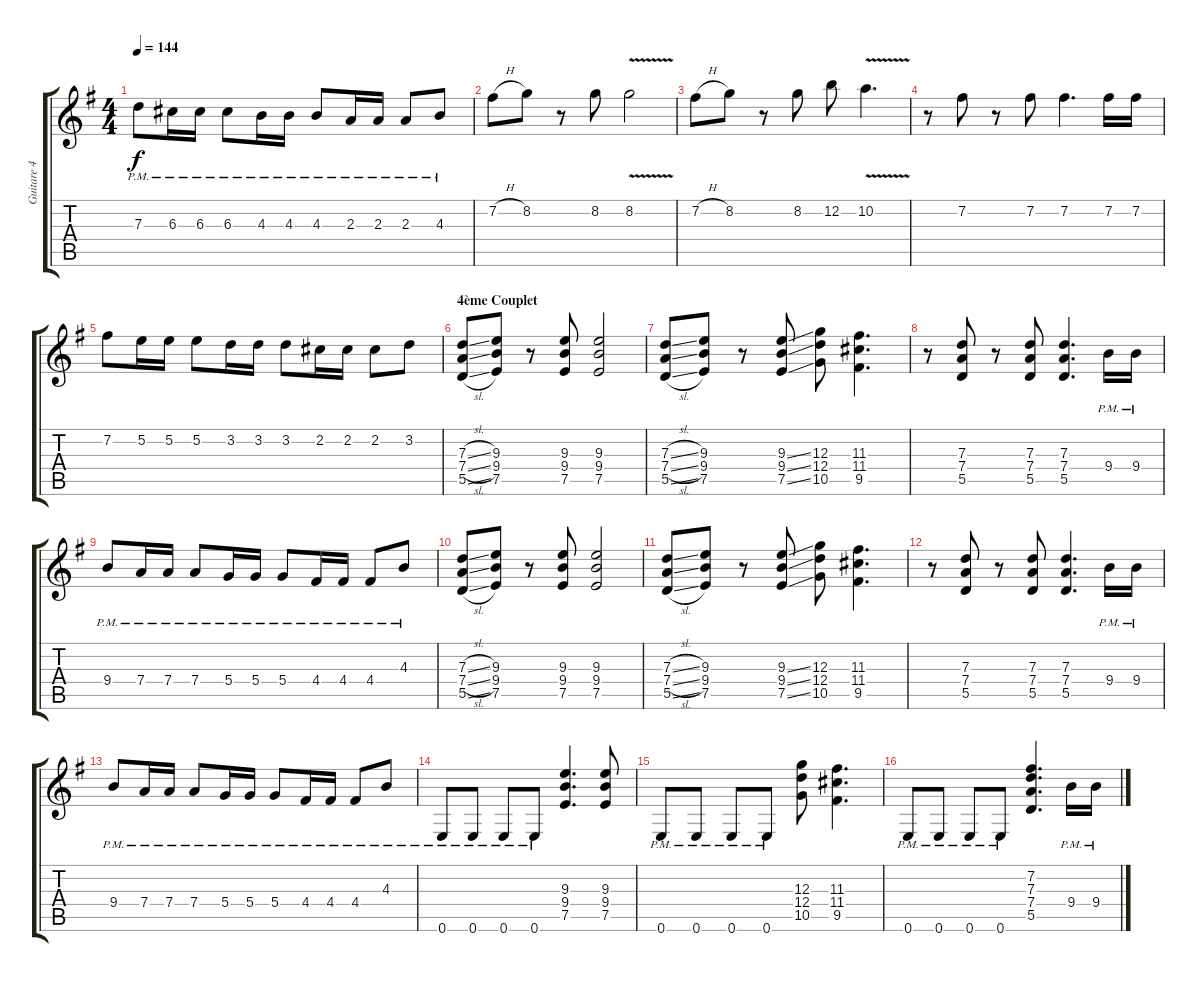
\track ("Guitare 4" "Guitare 4") {instrument distortionguitar}
\staff {score tabs}
\tuning (E4 B3 G3 D3 A2 E2) {hide}
\ts (4 4)
\tempo 144
\clef g2
\ks g
7.3{pm}.8{dy f} 6.3{pm}.16 6.3{pm}.16 6.3{pm}.8 4.3{pm}.16 4.3{pm}.16 4.3{pm}.8 2.3{pm}.16 2.3{pm}.16 2.3{pm}.8 4.3{pm}.8 |
7.2{h}.8 8.2.8 r.8 8.2.8 8.2{v}.2 |
7.2{h}.8 8.2.8 r.8 8.2.8 12.2.8 10.2{v}.4{d} |
r.8 7.2.8 r.8 7.2.8 7.2.4{d} 7.2.16 7.2.16 |
7.2.8 5.2.16 5.2.16 5.2.8 3.2.16 3.2.16 3.2.8 2.2.16 2.2.16 2.2.8 3.2.8 |
\section ("" "4ème Couplet")
(7.3{sl} 7.4{sl} 5.5{sl}).8{volume 8} (9.3 9.4 7.5).8 r.8 (9.3 9.4 7.5).8 (9.3 9.4 7.5).2 |
(7.3{sl} 7.4{sl} 5.5{sl}).8 (9.3 9.4 7.5).8 r.8 (9.3{ss} 9.4{ss} 7.5{ss}).8 (12.3 12.4 10.5).8 (11.3 11.4 9.5).4{d} |
r.8 (7.3 7.4 5.5).8 r.8 (7.3 7.4 5.5).8 (7.3 7.4 5.5).4{d} 9.4{pm}.16 9.4{pm}.16 |
9.4{pm}.8 7.4{pm}.16 7.4{pm}.16 7.4{pm}.8 5.4{pm}.16 5.4{pm}.16 5.4{pm}.8 4.4{pm}.16 4.4{pm}.16 4.4{pm}.8 4.3{pm}.8 |
(7.3{sl} 7.4{sl} 5.5{sl}).8 (9.3 9.4 7.5).8 r.8 (9.3 9.4 7.5).8 (9.3 9.4 7.5).2 |
(7.3{sl} 7.4{sl} 5.5{sl}).8 (9.3 9.4 7.5).8 r.8 (9.3{ss} 9.4{ss} 7.5{ss}).8 (12.3 12.4 10.5).8 (11.3 11.4 9.5).4{d} |
r.8 (7.3 7.4 5.5).8 r.8 (7.3 7.4 5.5).8 (7.3 7.4 5.5).4{d} 9.4{pm}.16 9.4{pm}.16 |
9.4{pm}.8 7.4{pm}.16 7.4{pm}.16 7.4{pm}.8 5.4{pm}.16 5.4{pm}.16 5.4{pm}.8 4.4{pm}.16 4.4{pm}.16 4.4{pm}.8 4.3{pm}.8 |
0.6{pm}.8 0.6{pm}.8 0.6{pm}.8 0.6{pm}.8 (9.3 9.4 7.5).4{d} (9.3 9.4 7.5).8 |
0.6{pm}.8 0.6{pm}.8 0.6{pm}.8 0.6{pm}.8 (12.3 12.4 10.5).8 (11.3 11.4 9.5).4{d} |
0.6{pm}.8 0.6{pm}.8 0.6{pm}.8 0.6{pm}.8 (7.2 7.3 7.4 5.5).4{d} 9.4{pm}.16 9.4{pm}.16
